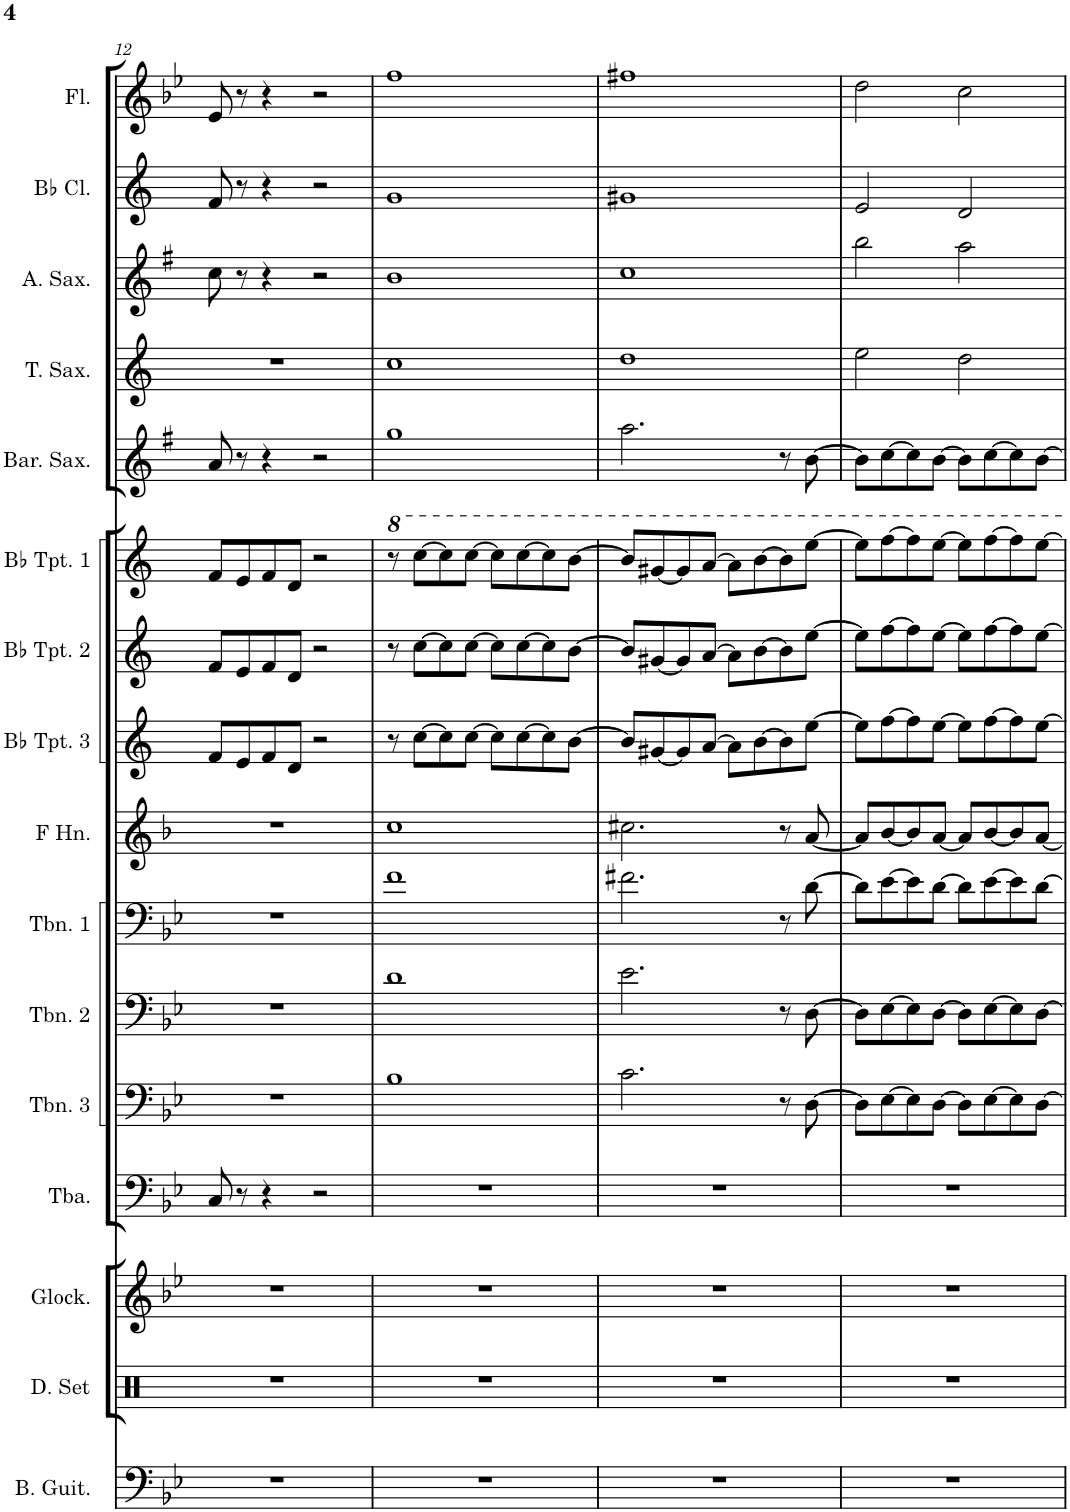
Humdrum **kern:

**kern	**kern	**kern	**kern	**kern	**kern	**kern	**kern	**kern	**kern	**kern	**kern	**kern	**kern	**kern	**kern
*part16	*part15	*part14	*part13	*part12	*part11	*part10	*part9	*part8	*part7	*part6	*part5	*part4	*part3	*part2	*part1
*staff16	*staff15	*staff14	*staff13	*staff12	*staff11	*staff10	*staff9	*staff8	*staff7	*staff6	*staff5	*staff4	*staff3	*staff2	*staff1
*I"Bass Guitar	*I"Drumset	*I"Glockenspiel	*I"Tuba	*I"Trombone 3	*I"Trombone 2	*I"Trombone 1	*I"Horn in F	*I"Bb Trumpet 3	*I"Bb Trumpet 2	*I"Bb Trumpet 1	*I"Baritone Saxophone	*I"Tenor Saxophone	*I"Alto Saxophone	*I"Bb Clarinet	*I"Flute
*I'B. Guit.	*I'D. Set	*I'Glock.	*I'Tba.	*I'Tbn. 3	*I'Tbn. 2	*I'Tbn. 1	*	*I'Bb Tpt. 3	*I'Bb Tpt. 2	*I'Bb Tpt. 1	*I'Bar. Sax.	*I'T. Sax.	*I'A. Sax.	*I'Bb Cl.	*I'Fl.
!!LO:PB:g=z
*clefF4	*clefX	*clefG2	*clefF4	*clefF4	*clefF4	*clefF4	*clefG2	*clefG2	*clefG2	*clefG2	*clefG2	*clefG2	*clefG2	*clefG2	*clefG2
*Trd7c12	*	*Trd-14c-24	*	*	*	*	*Trd4c7	*Trd1c2	*Trd1c2	*Trd1c2	*Trd12c21	*Trd8c14	*Trd5c9	*Trd1c2	*
*k[b-e-]	*k[]	*k[b-e-]	*k[b-e-]	*k[b-e-]	*k[b-e-]	*k[b-e-]	*k[b-]	*k[]	*k[]	*k[]	*k[f#]	*k[]	*k[f#]	*k[]	*k[b-e-]
*M4/4	*M4/4	*M4/4	*M4/4	*M4/4	*M4/4	*M4/4	*M4/4	*M4/4	*M4/4	*M4/4	*M4/4	*M4/4	*M4/4	*M4/4	*M4/4
=12	=12	=12	=12	=12	=12	=12	=12	=12	=12	=12	=12	=12	=12	=12	=12
1r	1r	1r	8C/	1r	1r	1r	1r	8f/L	8f/L	8f/L	8a/	1r	8cc\	8f/	8e-/
.	.	.	8r	.	.	.	.	8e/	8e/	8e/	8r	.	8r	8r	8r
.	.	.	4r	.	.	.	.	8f/	8f/	8f/	4r	.	4r	4r	4r
.	.	.	.	.	.	.	.	8d/J	8d/J	8d/J	.	.	.	.	.
.	.	.	2r	.	.	.	.	2r	2r	2r	2r	.	2r	2r	2r
=13	=13	=13	=13	=13	=13	=13	=13	=13	=13	=13	=13	=13	=13	=13	=13
1r	1r	1r	1r	1B-	1d	1f	1cc	8r	8r	8r	1gg	1cc	1b	1g	1ff
.	.	.	.	.	.	.	.	[8cc\L	[8cc\L	[8ccc\L	.	.	.	.	.
.	.	.	.	.	.	.	.	8cc\]	8cc\]	8ccc\]	.	.	.	.	.
.	.	.	.	.	.	.	.	[8cc\J	[8cc\J	[8ccc\J	.	.	.	.	.
.	.	.	.	.	.	.	.	8cc\L]	8cc\L]	8ccc\L]	.	.	.	.	.
.	.	.	.	.	.	.	.	[8cc\	[8cc\	[8ccc\	.	.	.	.	.
.	.	.	.	.	.	.	.	8cc\]	8cc\]	8ccc\]	.	.	.	.	.
.	.	.	.	.	.	.	.	[8b\J	[8b\J	[8bb\J	.	.	.	.	.
=14	=14	=14	=14	=14	=14	=14	=14	=14	=14	=14	=14	=14	=14	=14	=14
1r	1r	1r	1r	2.c\	2.e-\	2.f#X\	2.cc#X\	8b/L]	8b/L]	8bb/L]	2.aa\	1dd	1cc	1g#X	1ff#X
.	.	.	.	.	.	.	.	[8g#X/	[8g#X/	[8gg#X/	.	.	.	.	.
.	.	.	.	.	.	.	.	8g#/]	8g#/]	8gg#/]	.	.	.	.	.
.	.	.	.	.	.	.	.	[8a/J	[8a/J	[8aa/J	.	.	.	.	.
.	.	.	.	.	.	.	.	8a\L]	8a\L]	8aa\L]	.	.	.	.	.
.	.	.	.	.	.	.	.	[8b\	[8b\	[8bb\	.	.	.	.	.
.	.	.	.	8r	8r	8r	8r	8b\]	8b\]	8bb\]	8r	.	.	.	.
.	.	.	.	[8D\	[8D\	[8d\	[8a/	[8ee\J	[8ee\J	[8eee\J	[8b\	.	.	.	.
=15	=15	=15	=15	=15	=15	=15	=15	=15	=15	=15	=15	=15	=15	=15	=15
1r	1r	1r	1r	8D\L]	8D\L]	8d\L]	8a/L]	8ee\L]	8ee\L]	8eee\L]	8b\L]	2ee\	2bb\	2e/	2dd\
.	.	.	.	[8E-\	[8E-\	[8e-\	[8b-/	[8ff\	[8ff\	[8fff\	[8cc\	.	.	.	.
.	.	.	.	8E-\]	8E-\]	8e-\]	8b-/]	8ff\]	8ff\]	8fff\]	8cc\]	.	.	.	.
.	.	.	.	[8D\J	[8D\J	[8d\J	[8a/J	[8ee\J	[8ee\J	[8eee\J	[8b\J	.	.	.	.
.	.	.	.	8D\L]	8D\L]	8d\L]	8a/L]	8ee\L]	8ee\L]	8eee\L]	8b\L]	2dd\	2aa\	2d/	2cc\
.	.	.	.	[8E-\	[8E-\	[8e-\	[8b-/	[8ff\	[8ff\	[8fff\	[8cc\	.	.	.	.
.	.	.	.	8E-\]	8E-\]	8e-\]	8b-/]	8ff\]	8ff\]	8fff\]	8cc\]	.	.	.	.
.	.	.	.	[8D\J	[8D\J	[8d\J	[8a/J	[8ee\J	[8ee\J	[8eee\J	[8b\J	.	.	.	.
=	=	=	=	=	=	=	=	=	=	=	=	=	=	=	=
*-	*-	*-	*-	*-	*-	*-	*-	*-	*-	*-	*-	*-	*-	*-	*-
